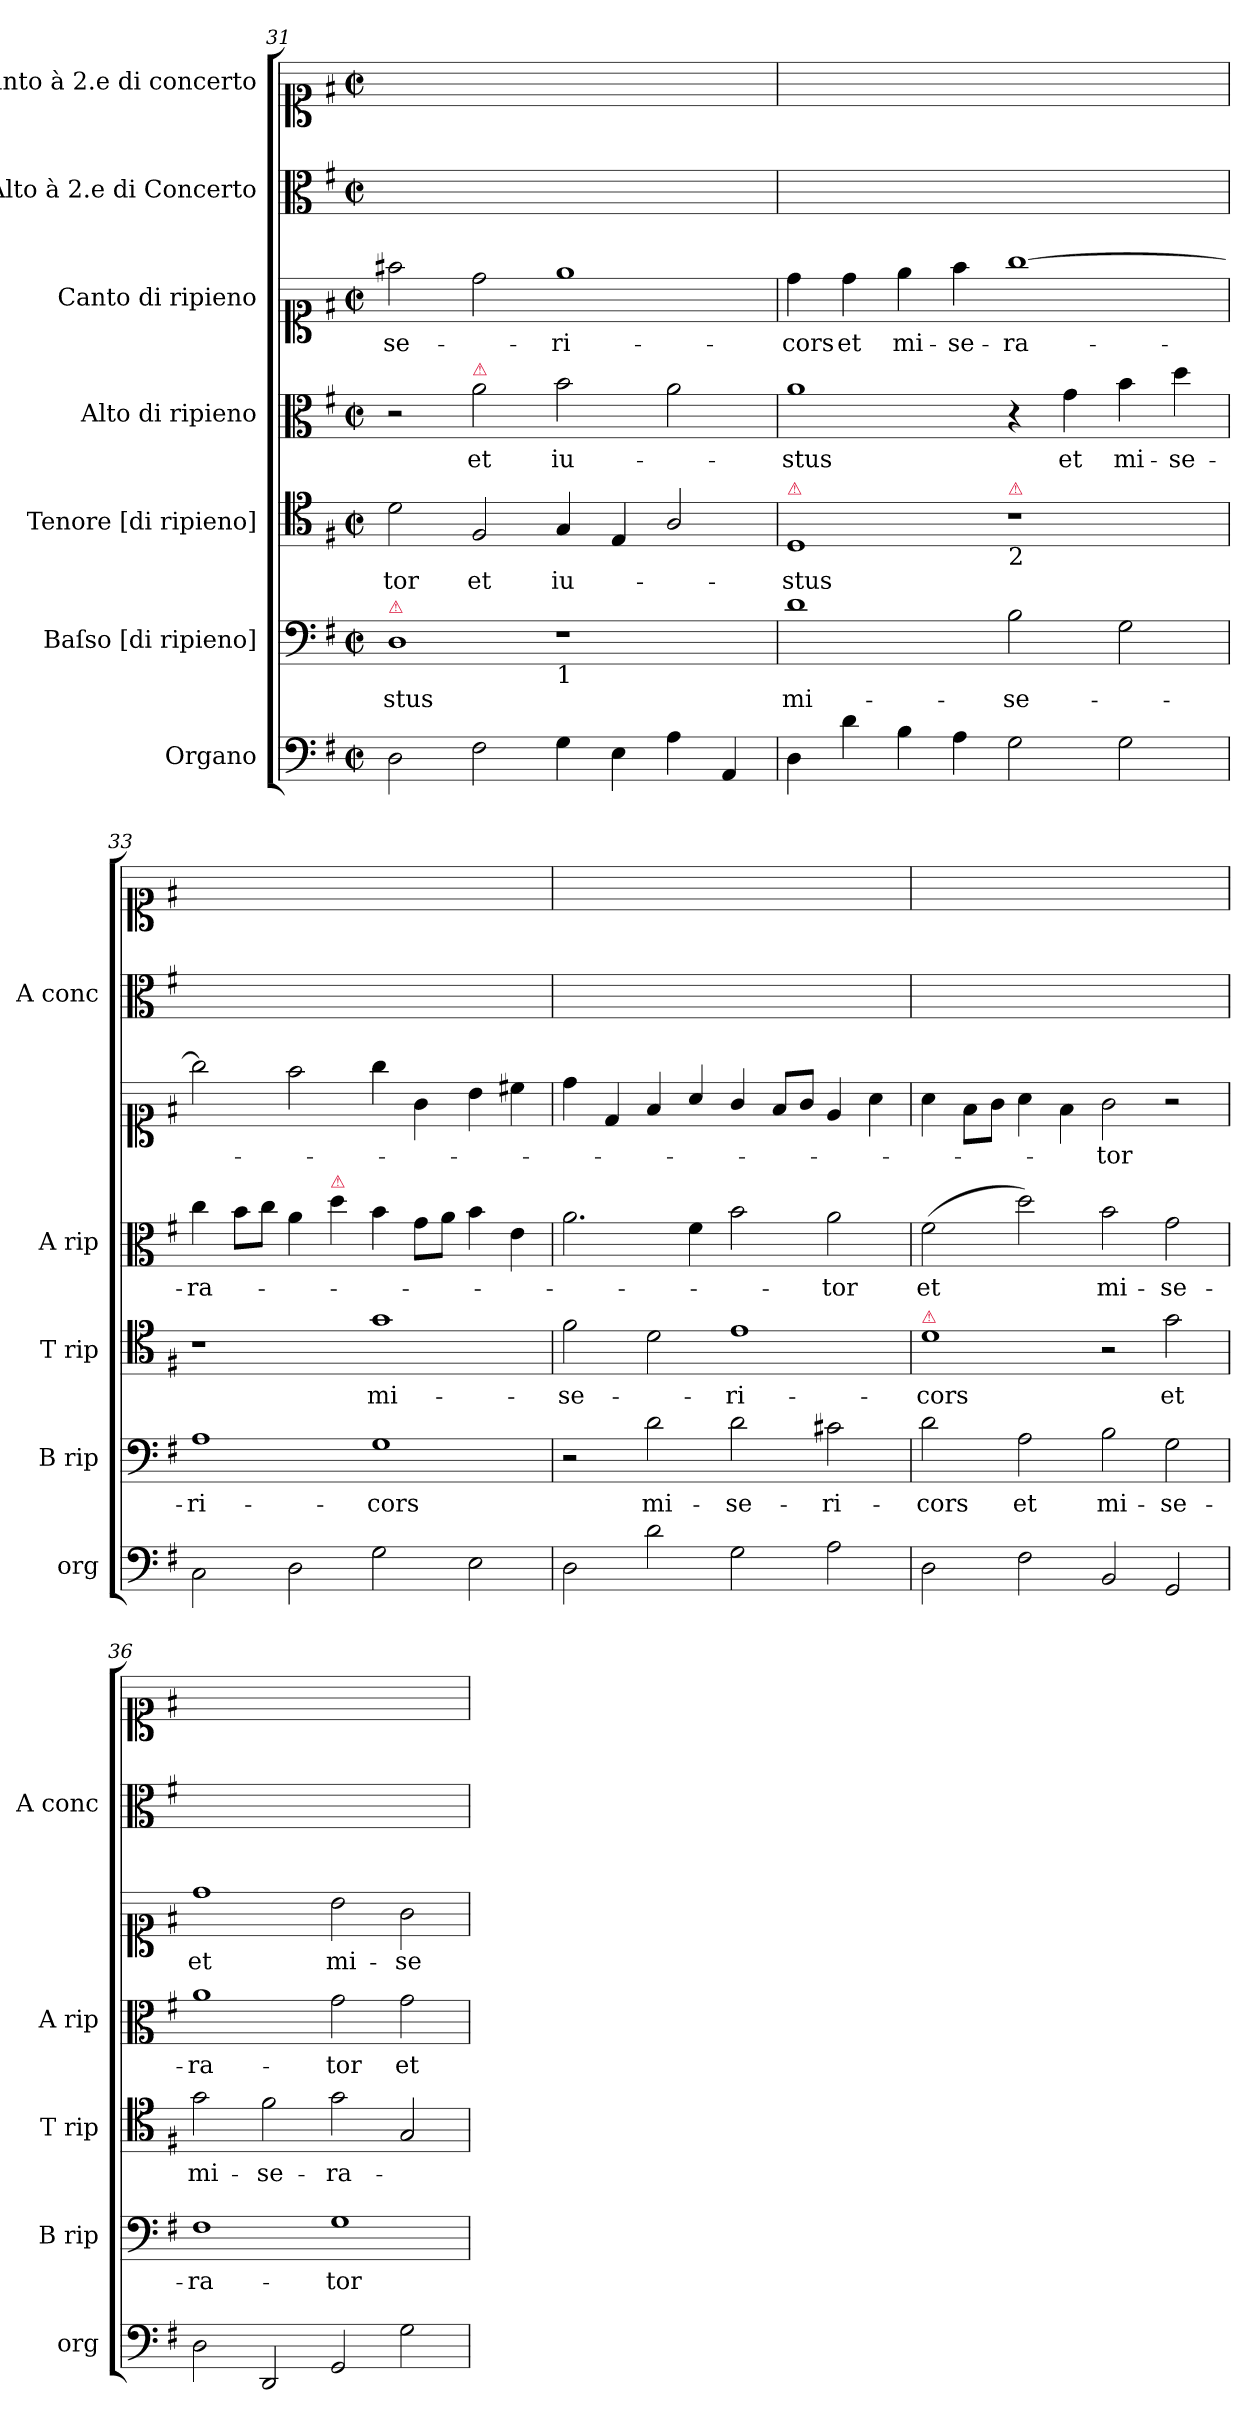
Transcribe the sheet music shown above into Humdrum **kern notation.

**kern	**kern	**text	**kern	**text	**kern	**text	**kern	**text	**kern	**kern
*part7	*part6	*part6	*part5	*part5	*part4	*part4	*part3	*part3	*part2	*part1
*staff7	*staff6	*staff6	*staff5	*staff5	*staff4	*staff4	*staff3	*staff3	*staff2	*staff1
*I"Organo	*I"Baſso [di ripieno]	*	*I"Tenore [di ripieno]	*	*I"Alto di ripieno	*	*I"Canto di ripieno	*	*I"Alto à 2.e di Concerto	*I"Canto à 2.e di concerto
*I'org	*I'B rip	*	*I'T rip	*	*I'A rip	*	*	*	*I'A conc	*
*clefF4	*clefF4	*	*clefC4	*	*clefC3	*	*clefC1	*	*clefC3	*clefC1
*k[f#]	*k[f#]	*	*k[f#]	*	*k[f#]	*	*k[f#]	*	*k[f#]	*k[f#]
*M2/1	*M2/1	*	*M2/1	*	*M2/1	*	*M2/1	*	*M2/1	*M2/1
*met(c|)	*met(c|)	*	*met(c|)	*	*met(c|)	*	*met(c|)	*	*met(c|)	*met(c|)
=31	=31	=31	=31	=31	=31	=31	=31	=31	=31	=31
!	!LO:TX:a:color=crimson:t=⚠	!	!	!	!	!	!	!	!	!
2D\	1D	-stus	2d\	-tor	2r	.	2ff#X\	-se-	0ryy	0ryy
!	!	!	!	!	!LO:TX:a:color=crimson:t=⚠	!	!	!	!	!
2F#\	.	.	2F#/	et	2a\	et	2dd\	.	.	.
!	!LO:TX:b:t=1	!	!	!	!	!	!	!	!	!
4G\	1r	.	4G/	iu-	2b\	iu-	1ee	-ri-	.	.
4E\	.	.	4E/	.	.	.	.	.	.	.
4A\	.	.	2A/	.	2a\	.	.	.	.	.
4AA/	.	.	.	.	.	.	.	.	.	.
=32	=32	=32	=32	=32	=32	=32	=32	=32	=32	=32
!	!	!	!LO:TX:a:color=crimson:t=⚠	!	!	!	!	!	!	!
4D\	1d	mi-	1D	-stus	1a	-stus	4dd\	-cors	0ryy	0ryy
4d\	.	.	.	.	.	.	4dd\	et	.	.
4B\	.	.	.	.	.	.	4ee\	mi-	.	.
4A\	.	.	.	.	.	.	4ff#\	-se-	.	.
!	!	!	!LO:TX:a:color=crimson:t=⚠	!	!	!	!	!	!	!
!	!	!	!LO:TX:b:t=2	!	!	!	!	!	!	!
2G\	2B\	-se-	1r	.	4r	.	[1gg	-ra-	.	.
.	.	.	.	.	4g\	et	.	.	.	.
2G\	2G\	.	.	.	4b\	mi-	.	.	.	.
.	.	.	.	.	4dd\	-se-	.	.	.	.
=33	=33	=33	=33	=33	=33	=33	=33	=33	=33	=33
2C\	1A	-ri-	1r	.	4cc\	-ra-	2gg\]	.	0ryy	0ryy
.	.	.	.	.	8b\L	.	.	.	.	.
.	.	.	.	.	8cc\J	.	.	.	.	.
2D\	.	.	.	.	4a\	.	2ff#\	.	.	.
!	!	!	!	!	!LO:TX:a:color=crimson:t=⚠	!	!	!	!	!
.	.	.	.	.	4dd\	.	.	.	.	.
2G\	1G	-cors	1g	mi-	4b\	.	4gg\	.	.	.
.	.	.	.	.	8g\L	.	4g\	.	.	.
.	.	.	.	.	8a\J	.	.	.	.	.
2E\	.	.	.	.	4b\	.	4b\	.	.	.
.	.	.	.	.	4e\	.	4cc#X\	.	.	.
=34	=34	=34	=34	=34	=34	=34	=34	=34	=34	=34
2D\	2r	.	2f#\	-se-	2.a\	.	4dd\	.	0ryy	0ryy
.	.	.	.	.	.	.	4d/	.	.	.
2d\	2d\	mi-	2d\	.	.	.	4f#/	.	.	.
.	.	.	.	.	4f#\	.	4a/	.	.	.
2G\	2d\	-se-	1e	-ri-	2b\	.	4g/	.	.	.
.	.	.	.	.	.	.	8f#/L	.	.	.
.	.	.	.	.	.	.	8g/J	.	.	.
2A\	2c#X\	-ri-	.	.	2a\	-tor	4e/	.	.	.
.	.	.	.	.	.	.	4a\	.	.	.
=35	=35	=35	=35	=35	=35	=35	=35	=35	=35	=35
!	!	!	!LO:TX:a:color=crimson:t=⚠	!	!	!	!	!	!	!
2D\	2d\	-cors	1d	-cors	(2f#\	et	4a\	.	0ryy	0ryy
.	.	.	.	.	.	.	8f#\L	.	.	.
.	.	.	.	.	.	.	8g\J	.	.	.
2F#\	2A\	et	.	.	2dd\)	.	4a\	.	.	.
.	.	.	.	.	.	.	4f#\	.	.	.
2BB/	2B\	mi-	2r	.	2b\	mi-	2g\	-tor	.	.
2GG/	2G\	-se-	2g\	et	2g\	-se-	2r	.	.	.
=36	=36	=36	=36	=36	=36	=36	=36	=36	=36	=36
2D\	1F#	-ra-	2g\	mi-	1a	-ra-	1dd	et	0ryy	0ryy
2DD/	.	.	2f#\	-se-	.	.	.	.	.	.
2GG/	1G	-tor	2g\	-ra-	2g\	-tor	2b\	mi-	.	.
2G\	.	.	2G/	.	2g\	et	2g\	-se-	.	.
=	=	=	=	=	=	=	=	=	=	=
*-	*-	*-	*-	*-	*-	*-	*-	*-	*-	*-
